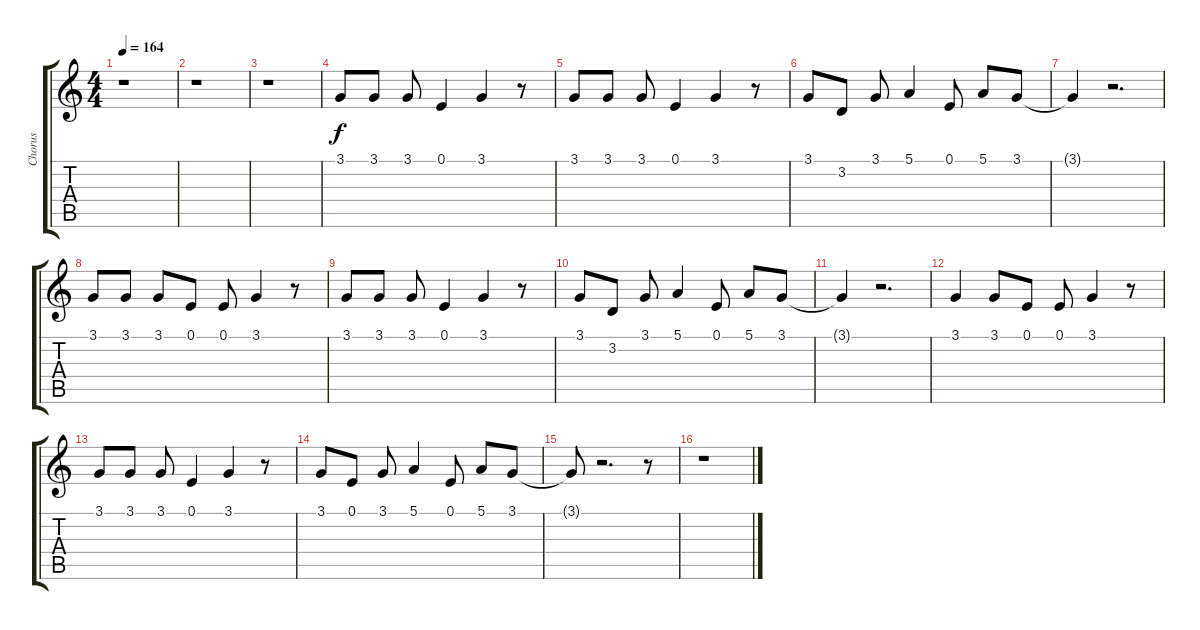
\track ("Chorus" "Chorus") {instrument vibraphone}
\staff {score tabs}
\tuning (E4 B3 G3 D3 A2 E2) {hide}
\ts (4 4)
\tempo 164
\clef g2
\ks c
r.1{dy f} |
r.1 |
r.1 |
3.1.8 3.1.8 3.1.8 0.1.4 3.1.4 r.8 |
3.1.8 3.1.8 3.1.8 0.1.4 3.1.4 r.8 |
3.1.8 3.2.8 3.1.8 5.1.4 0.1.8 5.1.8 3.1.8 |
3.1{t}.4 r.2{d} |
3.1.8 3.1.8 3.1.8 0.1.8 0.1.8 3.1.4 r.8 |
3.1.8 3.1.8 3.1.8 0.1.4 3.1.4 r.8 |
3.1.8 3.2.8 3.1.8 5.1.4 0.1.8 5.1.8 3.1.8 |
3.1{t}.4 r.2{d} |
3.1.4 3.1.8 0.1.8 0.1.8 3.1.4 r.8 |
3.1.8 3.1.8 3.1.8 0.1.4 3.1.4 r.8 |
3.1.8 0.1.8 3.1.8 5.1.4 0.1.8 5.1.8 3.1.8 |
3.1{t}.8 r.2{d} r.8 |
r.1
